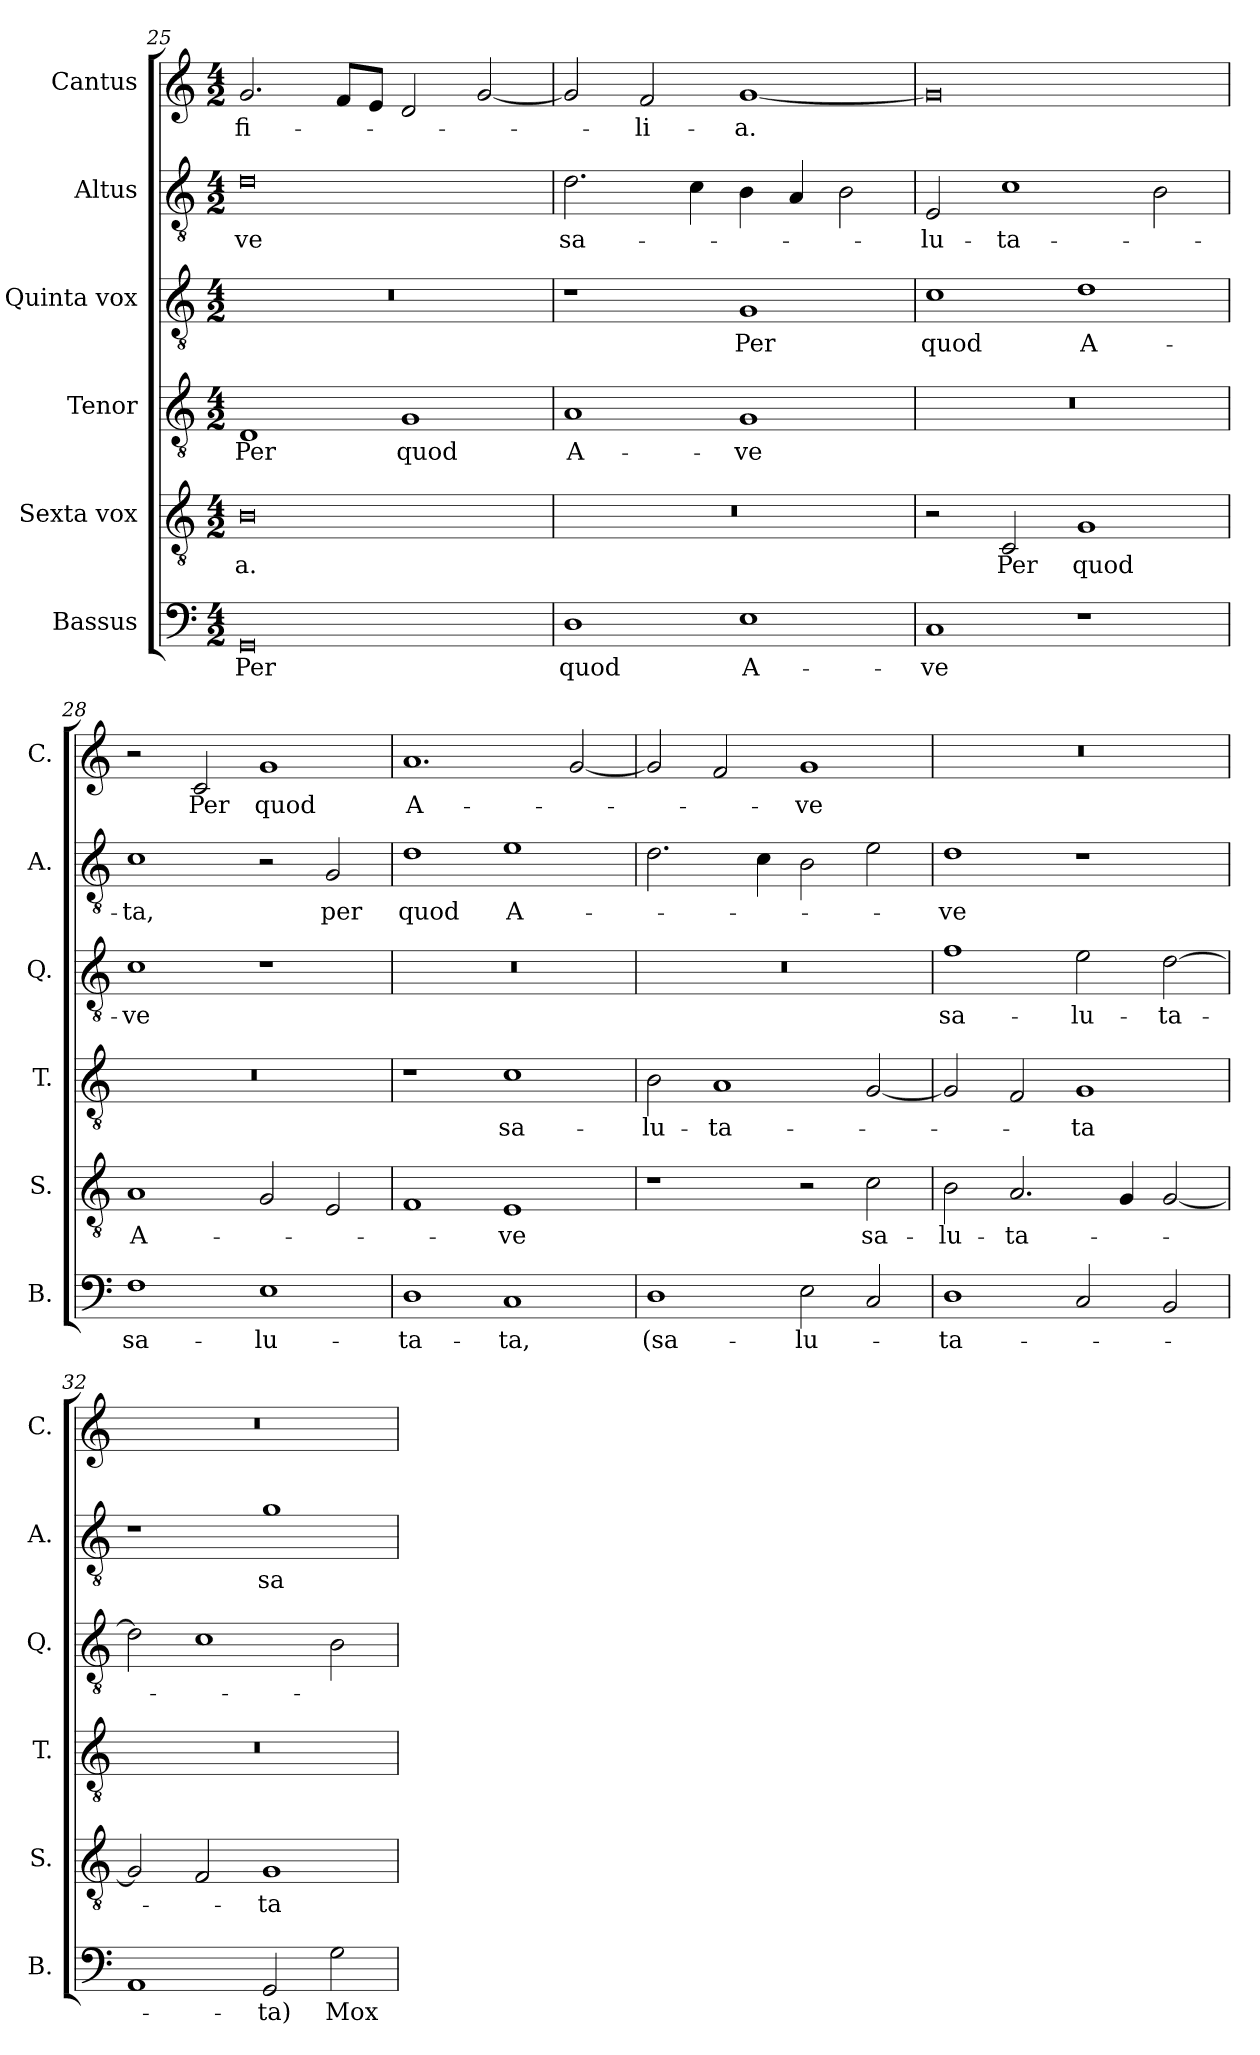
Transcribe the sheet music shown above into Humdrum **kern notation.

**kern	**text	**kern	**text	**kern	**text	**kern	**text	**kern	**text	**kern	**text
*part6	*part6	*part5	*part5	*part4	*part4	*part3	*part3	*part2	*part2	*part1	*part1
*staff6	*staff6	*staff5	*staff5	*staff4	*staff4	*staff3	*staff3	*staff2	*staff2	*staff1	*staff1
*I"Bassus	*	*I"Sexta vox	*	*I"Tenor	*	*I"Quinta vox	*	*I"Altus	*	*I"Cantus	*
*I'B.	*	*I'S.	*	*I'T.	*	*I'Q.	*	*I'A.	*	*I'C.	*
*clefF4	*	*clefGv2	*	*clefGv2	*	*clefGv2	*	*clefGv2	*	*clefG2	*
*k[]	*	*k[]	*	*k[]	*	*k[]	*	*k[]	*	*k[]	*
*M4/2	*	*M4/2	*	*M4/2	*	*M4/2	*	*M4/2	*	*M4/2	*
=25	=25	=25	=25	=25	=25	=25	=25	=25	=25	=25	=25
!	!LO:LY:b	!	!LO:LY:b	!	!LO:LY:b	!	!	!	!LO:LY:b	!	!LO:LY:b
0GG	Per	0B	-a.	1D	Per	0r	.	0d	-ve	2.g/	fi-
.	.	.	.	.	.	.	.	.	.	8f/L	.
.	.	.	.	.	.	.	.	.	.	8e/J	.
!	!	!	!	!	!LO:LY:b	!	!	!	!	!	!
.	.	.	.	1G	quod	.	.	.	.	2d/	.
.	.	.	.	.	.	.	.	.	.	[2g/	.
!!LO:PB:g=z
=26	=26	=26	=26	=26	=26	=26	=26	=26	=26	=26	=26
!	!LO:LY:b	!	!	!	!LO:LY:b	!	!	!	!LO:LY:b	!	!
1D	quod	0r	.	1A	A-	1r	.	2.d\	sa-	2g/]	.
!	!	!	!	!	!	!	!	!	!	!	!LO:LY:b
.	.	.	.	.	.	.	.	.	.	2f/	-li-
.	.	.	.	.	.	.	.	4c\	.	.	.
!	!LO:LY:b	!	!	!	!LO:LY:b	!	!LO:LY:b	!	!	!	!LO:LY:b
1E	A-	.	.	1G	-ve	1G	Per	4B\	.	[1g	-a.
.	.	.	.	.	.	.	.	4A/	.	.	.
.	.	.	.	.	.	.	.	2B\	.	.	.
=27	=27	=27	=27	=27	=27	=27	=27	=27	=27	=27	=27
!	!LO:LY:b	!	!	!	!	!	!LO:LY:b	!	!LO:LY:b	!	!
1C	-ve	2r	.	0r	.	1c	quod	2E/	-lu-	0g]	.
!	!	!	!LO:LY:b	!	!	!	!	!	!LO:LY:b	!	!
.	.	2C/	Per	.	.	.	.	1c	-ta-	.	.
!	!	!	!LO:LY:b	!	!	!	!LO:LY:b	!	!	!	!
1r	.	1G	quod	.	.	1d	A-	.	.	.	.
.	.	.	.	.	.	.	.	2B\	.	.	.
=28	=28	=28	=28	=28	=28	=28	=28	=28	=28	=28	=28
!	!LO:LY:b	!	!LO:LY:b	!	!	!	!LO:LY:b	!	!LO:LY:b	!	!
1F	sa-	1A	A-	0r	.	1c	-ve	1c	-ta,	2r	.
!	!	!	!	!	!	!	!	!	!	!	!LO:LY:b
.	.	.	.	.	.	.	.	.	.	2c/	Per
!	!LO:LY:b	!	!	!	!	!	!	!	!	!	!LO:LY:b
1E	-lu-	2G/	.	.	.	1r	.	2r	.	1g	quod
!	!	!	!	!	!	!	!	!	!LO:LY:b	!	!
.	.	2E/	.	.	.	.	.	2G/	per	.	.
=29	=29	=29	=29	=29	=29	=29	=29	=29	=29	=29	=29
!	!LO:LY:b	!	!	!	!	!	!	!	!LO:LY:b	!	!LO:LY:b
1D	-ta-	1F	.	1r	.	0r	.	1d	quod	1.a	A-
!	!LO:LY:b	!	!LO:LY:b	!	!LO:LY:b	!	!	!	!LO:LY:b	!	!
1C	-ta,	1E	-ve	1c	sa-	.	.	1e	A-	.	.
.	.	.	.	.	.	.	.	.	.	[2g/	.
=30	=30	=30	=30	=30	=30	=30	=30	=30	=30	=30	=30
!	!LO:LY:b	!	!	!	!LO:LY:b	!	!	!	!	!	!
1D	(sa-	1r	.	2B\	-lu-	0r	.	2.d\	.	2g/]	.
!	!	!	!	!	!LO:LY:b	!	!	!	!	!	!
.	.	.	.	1A	-ta-	.	.	.	.	2f/	.
.	.	.	.	.	.	.	.	4c\	.	.	.
!	!LO:LY:b	!	!	!	!	!	!	!	!	!	!LO:LY:b
2E\	-lu-	2r	.	.	.	.	.	2B\	.	1g	-ve
!	!	!	!LO:LY:b	!	!	!	!	!	!	!	!
2C/	.	2c\	sa-	[2G/	.	.	.	2e\	.	.	.
=31	=31	=31	=31	=31	=31	=31	=31	=31	=31	=31	=31
!	!LO:LY:b	!	!LO:LY:b	!	!	!	!LO:LY:b	!	!LO:LY:b	!	!
1D	-ta-	2B\	-lu-	2G/]	.	1f	sa-	1d	-ve	0r	.
!	!	!	!LO:LY:b	!	!	!	!	!	!	!	!
.	.	2.A/	-ta-	2F/	.	.	.	.	.	.	.
!	!	!	!	!	!LO:LY:b	!	!LO:LY:b	!	!	!	!
2C/	.	.	.	1G	-ta	2e\	-lu-	1r	.	.	.
.	.	4G/	.	.	.	.	.	.	.	.	.
!	!	!	!	!	!	!	!LO:LY:b	!	!	!	!
2BB/	.	[2G/	.	.	.	[2d\	-ta-	.	.	.	.
=32	=32	=32	=32	=32	=32	=32	=32	=32	=32	=32	=32
1AA	.	2G/]	.	0r	.	2d\]	.	1r	.	0r	.
.	.	2F/	.	.	.	1c	.	.	.	.	.
!	!LO:LY:b	!	!LO:LY:b	!	!	!	!	!	!LO:LY:b	!	!
2GG/	-ta)	1G	-ta	.	.	.	.	1g	sa-	.	.
!	!LO:LY:b	!	!	!	!	!	!	!	!	!	!
2G\	Mox	.	.	.	.	2B\	.	.	.	.	.
=	=	=	=	=	=	=	=	=	=	=	=
*-	*-	*-	*-	*-	*-	*-	*-	*-	*-	*-	*-
